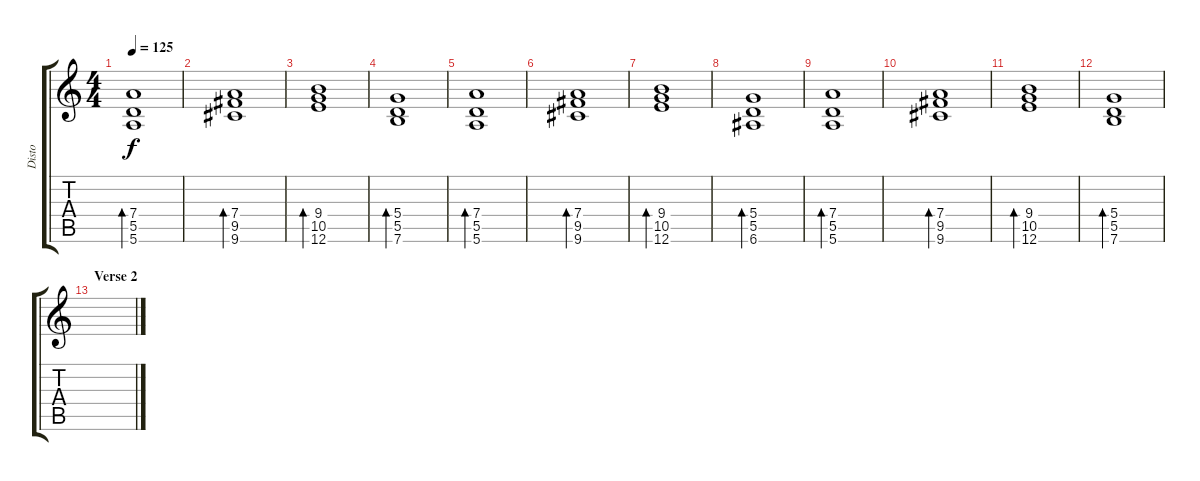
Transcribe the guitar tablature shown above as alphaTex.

\track ("Disto" "Disto") {instrument overdrivenguitar}
\staff {score tabs}
\tuning (E4 B3 G3 D3 A2 E2) {hide}
\ts (4 4)
\tempo 125
\clef g2
\ks c
(7.4 5.5 5.6).1{bd 60 dy f} |
(7.4 9.5 9.6).1{bd 60} |
(9.4 10.5 12.6).1{bd 60} |
(5.4 5.5 7.6).1{bd 60} |
(7.4 5.5 5.6).1{bd 60} |
(7.4 9.5 9.6).1{bd 60} |
(9.4 10.5 12.6).1{bd 60} |
(5.4 5.5 6.6).1{bd 60} |
(7.4 5.5 5.6).1{bd 60} |
(7.4 9.5 9.6).1{bd 60} |
(9.4 10.5 12.6).1{bd 60} |
(5.4 5.5 7.6).1{bd 60} |
\section ("" "Verse 2")
